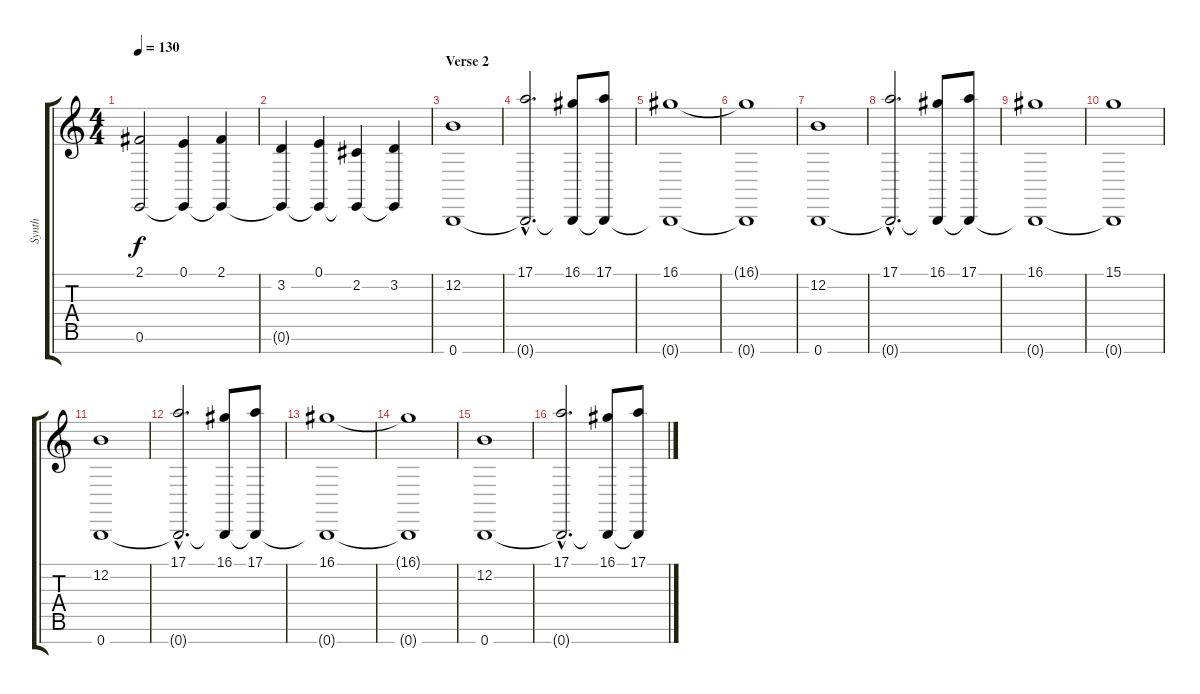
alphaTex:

\track ("Synth" "Synth") {instrument choiraahs}
\staff {score tabs}
\tuning (E4 B3 G3 D3 A2 E2 B1) {hide}
\ts (4 4)
\tempo 130
\clef g2
\ks c
(2.1{t} 0.6{t}).2{dy f} (0.1 0.6{t}).4 (2.1 0.6{t}).4 |
(3.2 0.6{t}).4 (0.1 0.6{t}).4 (2.2 0.6{t}).4 (3.2 0.6{t}).4 |
\section ("" "Verse 2")
(12.2 0.7).1 |
(17.1{hac} 0.7{hac t}).2{d} (16.1 0.7{t}).8 (17.1 0.7{t}).8 |
(16.1 0.7{t}).1 |
(16.1{t} 0.7{t}).1 |
(12.2 0.7).1 |
(17.1{hac} 0.7{hac t}).2{d} (16.1 0.7{t}).8 (17.1 0.7{t}).8 |
(16.1 0.7{t}).1 |
(15.1 0.7{t}).1 |
(12.2 0.7).1 |
(17.1{hac} 0.7{hac t}).2{d} (16.1 0.7{t}).8 (17.1 0.7{t}).8 |
(16.1 0.7{t}).1 |
(16.1{t} 0.7{t}).1 |
(12.2 0.7).1 |
(17.1{hac} 0.7{hac t}).2{d} (16.1 0.7{t}).8 (17.1 0.7{t}).8
